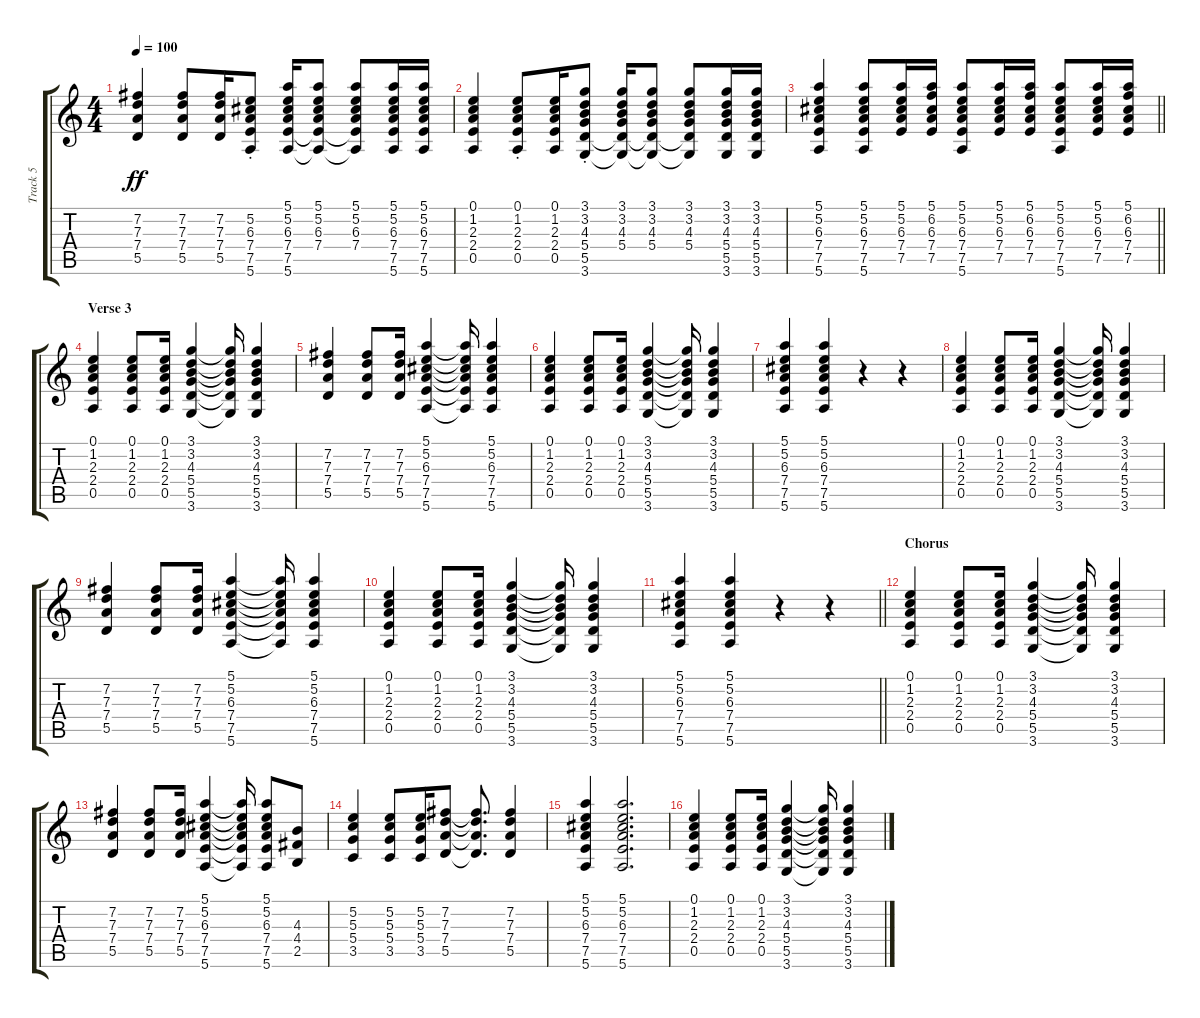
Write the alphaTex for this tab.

\track ("Track 5" "Track 5") {instrument distortionguitar}
\staff {score tabs}
\tuning (E4 B3 G3 D3 A2 E2) {hide}
\ts (4 4)
\tempo 100
\clef g2
\ks c
(7.2 7.3 7.4 5.5).4{dy ff} (7.2 7.3 7.4 5.5).8 (7.2 7.3 7.4 5.5).16 (5.2{st} 6.3{st} 7.4{st} 7.5{st} 5.6{st}).8 (5.1 5.2 6.3 7.4 7.5 5.6).16 (5.1 5.2 6.3 7.4 7.5{t} 5.6{t}).8 (5.1 5.2 6.3 7.4 7.5{t} 5.6{t}).8 (5.1 5.2 6.3 7.4 7.5 5.6).16 (5.1 5.2 6.3 7.4 7.5 5.6).16 |
(0.1 1.2 2.3 2.4 0.5).4 (0.1{st} 1.2{st} 2.3{st} 2.4{st} 0.5).8 (0.1 1.2 2.3 2.4 0.5).16 (3.1{st} 3.2{st} 4.3{st} 5.4{st} 5.5{st} 3.6{st}).8 (3.1 3.2 4.3 5.4 5.5{t} 3.6{t}).16 (3.1 3.2 4.3 5.4 5.5{t} 3.6{t}).8 (3.1 3.2 4.3 5.4 5.5{t} 3.6{t}).8 (3.1 3.2 4.3 5.4 5.5 3.6).16 (3.1 3.2 4.3 5.4 5.5 3.6).16 |
\barLineRight lightlight
(5.1 5.2 6.3 7.4 7.5 5.6).4 (5.1 5.2 6.3 7.4 7.5 5.6).8 (5.1 5.2 6.3 7.4 7.5).16 (5.1 6.2 6.3 7.4 7.5).16 (5.1 5.2 6.3 7.4 7.5 5.6).8 (5.1 5.2 6.3 7.4 7.5).16 (5.1 6.2 6.3 7.4 7.5).16 (5.1 5.2 6.3 7.4 7.5 5.6).8 (5.1 5.2 6.3 7.4 7.5).16 (5.1 6.2 6.3 7.4 7.5).16 |
\section ("" "Verse 3")
(0.1 1.2 2.3 2.4 0.5).4 (0.1 1.2 2.3 2.4 0.5).8 (0.1 1.2 2.3 2.4 0.5).16 (3.1 3.2 4.3 5.4 5.5 3.6).4 (3.1{t} 3.2{t} 4.3{t} 5.4{t} 5.5{t} 3.6{t}).16 (3.1 3.2 4.3 5.4 5.5 3.6).4 |
(7.2 7.3 7.4 5.5).4 (7.2 7.3 7.4 5.5).8 (7.2 7.3 7.4 5.5).16 (5.1 5.2 6.3 7.4 7.5 5.6).4 (5.1{t} 5.2{t} 6.3{t} 7.4{t} 7.5{t} 5.6{t}).16 (5.1 5.2 6.3 7.4 7.5 5.6).4 |
(0.1 1.2 2.3 2.4 0.5).4 (0.1 1.2 2.3 2.4 0.5).8 (0.1 1.2 2.3 2.4 0.5).16 (3.1 3.2 4.3 5.4 5.5 3.6).4 (3.1{t} 3.2{t} 4.3{t} 5.4{t} 5.5{t} 3.6{t}).16 (3.1 3.2 4.3 5.4 5.5 3.6).4 |
(5.1 5.2 6.3 7.4 7.5 5.6).4 (5.1 5.2 6.3 7.4 7.5 5.6).4 r.4 r.4 |
(0.1 1.2 2.3 2.4 0.5).4 (0.1 1.2 2.3 2.4 0.5).8 (0.1 1.2 2.3 2.4 0.5).16 (3.1 3.2 4.3 5.4 5.5 3.6).4 (3.1{t} 3.2{t} 4.3{t} 5.4{t} 5.5{t} 3.6{t}).16 (3.1 3.2 4.3 5.4 5.5 3.6).4 |
(7.2 7.3 7.4 5.5).4 (7.2 7.3 7.4 5.5).8 (7.2 7.3 7.4 5.5).16 (5.1 5.2 6.3 7.4 7.5 5.6).4 (5.1{t} 5.2{t} 6.3{t} 7.4{t} 7.5{t} 5.6{t}).16 (5.1 5.2 6.3 7.4 7.5 5.6).4 |
(0.1 1.2 2.3 2.4 0.5).4 (0.1 1.2 2.3 2.4 0.5).8 (0.1 1.2 2.3 2.4 0.5).16 (3.1 3.2 4.3 5.4 5.5 3.6).4 (3.1{t} 3.2{t} 4.3{t} 5.4{t} 5.5{t} 3.6{t}).16 (3.1 3.2 4.3 5.4 5.5 3.6).4 |
\barLineRight lightlight
(5.1 5.2 6.3 7.4 7.5 5.6).4 (5.1 5.2 6.3 7.4 7.5 5.6).4 r.4 r.4 |
\section ("" "Chorus")
(0.1 1.2 2.3 2.4 0.5).4 (0.1 1.2 2.3 2.4 0.5).8 (0.1 1.2 2.3 2.4 0.5).16 (3.1 3.2 4.3 5.4 5.5 3.6).4 (3.1{t} 3.2{t} 4.3{t} 5.4{t} 5.5{t} 3.6{t}).16 (3.1 3.2 4.3 5.4 5.5 3.6).4 |
(7.2 7.3 7.4 5.5).4 (7.2 7.3 7.4 5.5).8 (7.2 7.3 7.4 5.5).16 (5.1 5.2 6.3 7.4 7.5 5.6).4 (5.1{t} 5.2{t} 6.3{t} 7.4{t} 7.5{t} 5.6{t}).16 (5.1 5.2 6.3 7.4 7.5 5.6).8 (4.3 4.4 2.5).8 |
(5.2 5.3 5.4 3.5).4 (5.2 5.3 5.4 3.5).8 (5.2 5.3 5.4 3.5).16 (7.2 7.3 7.4 5.5).8 (7.2{t} 7.3{t} 7.4{t} 5.5{t}).8{d} (7.2 7.3 7.4 5.5).4 |
(5.1 5.2 6.3 7.4 7.5 5.6).4 (5.1 5.2 6.3 7.4 7.5 5.6).2{d} |
(0.1 1.2 2.3 2.4 0.5).4 (0.1 1.2 2.3 2.4 0.5).8 (0.1 1.2 2.3 2.4 0.5).16 (3.1 3.2 4.3 5.4 5.5 3.6).4 (3.1{t} 3.2{t} 4.3{t} 5.4{t} 5.5{t} 3.6{t}).16 (3.1 3.2 4.3 5.4 5.5 3.6).4
